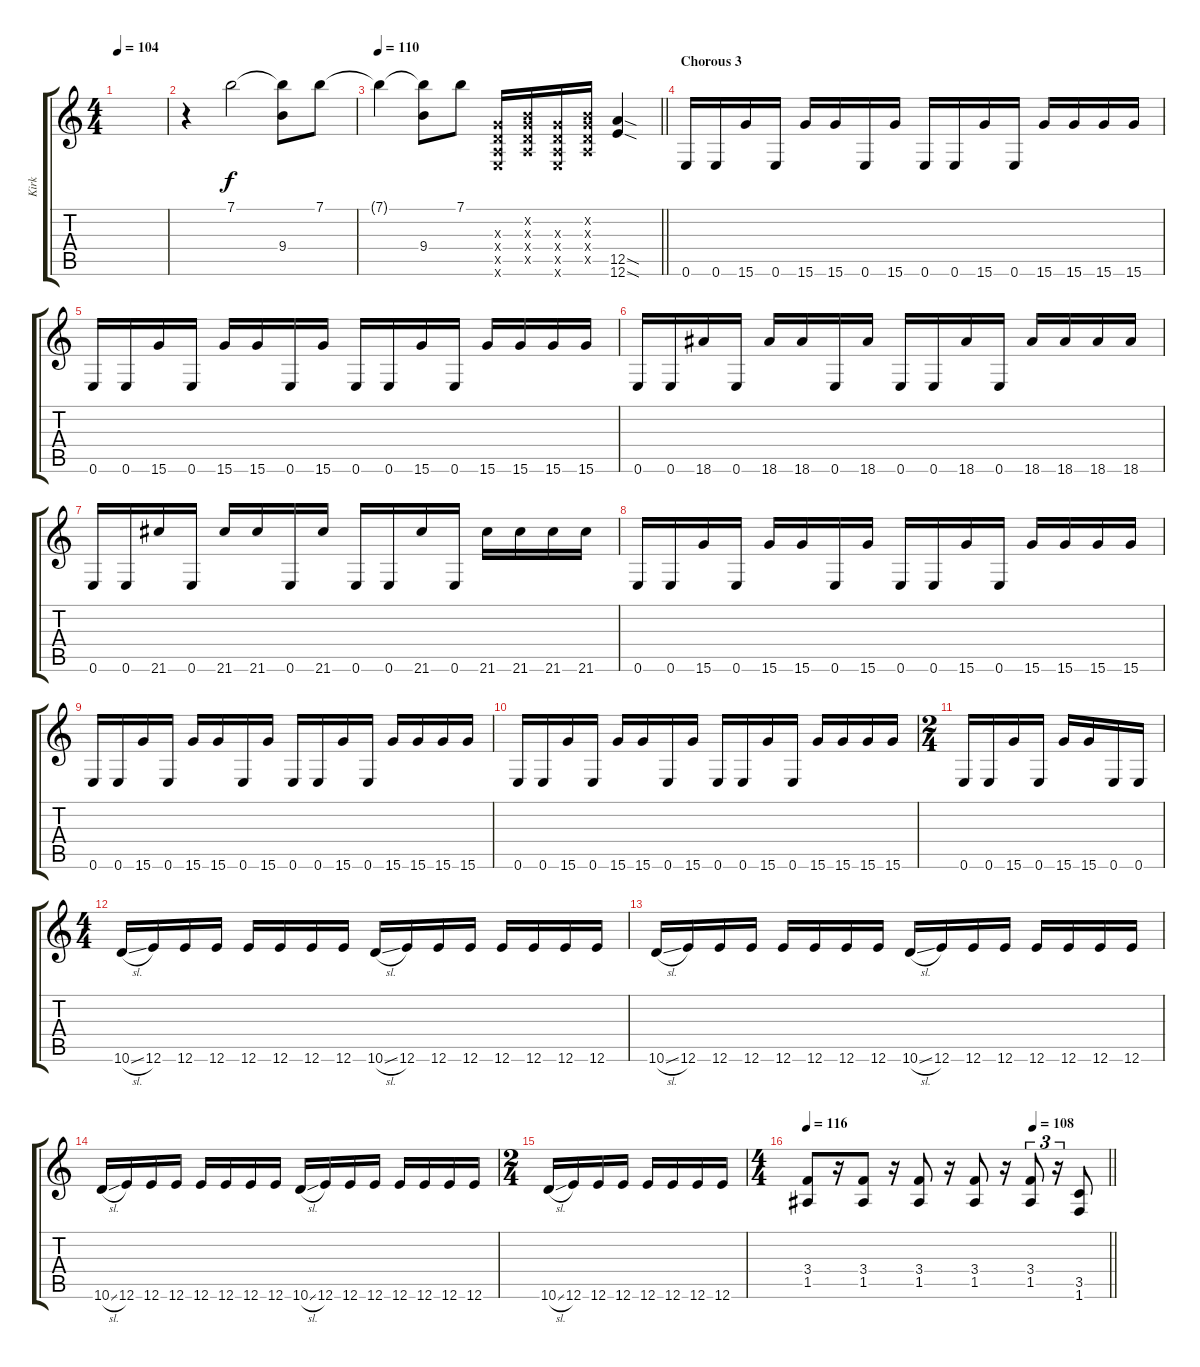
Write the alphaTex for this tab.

\track ("Kirk" "Kirk") {instrument distortionguitar}
\staff {score tabs}
\tuning (E4 B3 G3 D3 A2 E2) {hide}
\ts (4 4)
\tempo 104
\clef g2
\ks c
|
r.4{volume 4} 7.1.2 (7.1{t} 9.4).8 7.1.8 |
\tempo 110
\barLineRight lightlight
7.1{t}.4 (7.1{t} 9.4).8 7.1.8 (0.3{x} 0.4{x} 0.5{x} 0.6{x}).16{volume 5} (0.2{x} 0.3{x} 0.4{x} 0.5{x}).16 (0.3{x} 0.4{x} 0.5{x} 0.6{x}).16 (0.2{x} 0.3{x} 0.4{x} 0.5{x}).16 (12.5{sod} 12.6{sod}).4 |
\section ("" "Chorous 3")
0.6.16 0.6.16 15.6.16 0.6.16 15.6.16 15.6.16 0.6.16 15.6.16 0.6.16 0.6.16 15.6.16 0.6.16 15.6.16 15.6.16 15.6.16 15.6.16 |
0.6.16 0.6.16 15.6.16 0.6.16 15.6.16 15.6.16 0.6.16 15.6.16 0.6.16 0.6.16 15.6.16 0.6.16 15.6.16 15.6.16 15.6.16 15.6.16 |
0.6.16 0.6.16 18.6.16 0.6.16 18.6.16 18.6.16 0.6.16 18.6.16 0.6.16 0.6.16 18.6.16 0.6.16 18.6.16 18.6.16 18.6.16 18.6.16 |
0.6.16 0.6.16 21.6.16 0.6.16 21.6.16 21.6.16 0.6.16 21.6.16 0.6.16 0.6.16 21.6.16 0.6.16 21.6.16 21.6.16 21.6.16 21.6.16 |
0.6.16 0.6.16 15.6.16 0.6.16 15.6.16 15.6.16 0.6.16 15.6.16 0.6.16 0.6.16 15.6.16 0.6.16 15.6.16 15.6.16 15.6.16 15.6.16 |
0.6.16 0.6.16 15.6.16 0.6.16 15.6.16 15.6.16 0.6.16 15.6.16 0.6.16 0.6.16 15.6.16 0.6.16 15.6.16 15.6.16 15.6.16 15.6.16 |
0.6.16 0.6.16 15.6.16 0.6.16 15.6.16 15.6.16 0.6.16 15.6.16 0.6.16 0.6.16 15.6.16 0.6.16 15.6.16 15.6.16 15.6.16 15.6.16 |
\ts (2 4)
0.6.16 0.6.16 15.6.16 0.6.16 15.6.16 15.6.16 0.6.16 0.6.16 |
\ts (4 4)
10.6{sl}.16 12.6.16 12.6.16 12.6.16 12.6.16 12.6.16 12.6.16 12.6.16 10.6{sl}.16 12.6.16 12.6.16 12.6.16 12.6.16 12.6.16 12.6.16 12.6.16 |
10.6{sl}.16 12.6.16 12.6.16 12.6.16 12.6.16 12.6.16 12.6.16 12.6.16 10.6{sl}.16 12.6.16 12.6.16 12.6.16 12.6.16 12.6.16 12.6.16 12.6.16 |
10.6{sl}.16 12.6.16 12.6.16 12.6.16 12.6.16 12.6.16 12.6.16 12.6.16 10.6{sl}.16 12.6.16 12.6.16 12.6.16 12.6.16 12.6.16 12.6.16 12.6.16 |
\ts (2 4)
10.6{sl}.16 12.6.16 12.6.16 12.6.16 12.6.16 12.6.16 12.6.16 12.6.16 |
\ts (4 4)
\tempo 116
\tempo (108 0.75)
\barLineRight lightlight
(3.4 1.5).8 r.16 (3.4 1.5).8 r.16 (3.4 1.5).8 r.16 (3.4 1.5).8 r.16 (3.4 1.5).8{tu (3 2)} r.16{tu (3 2)} (3.5 1.6).8
